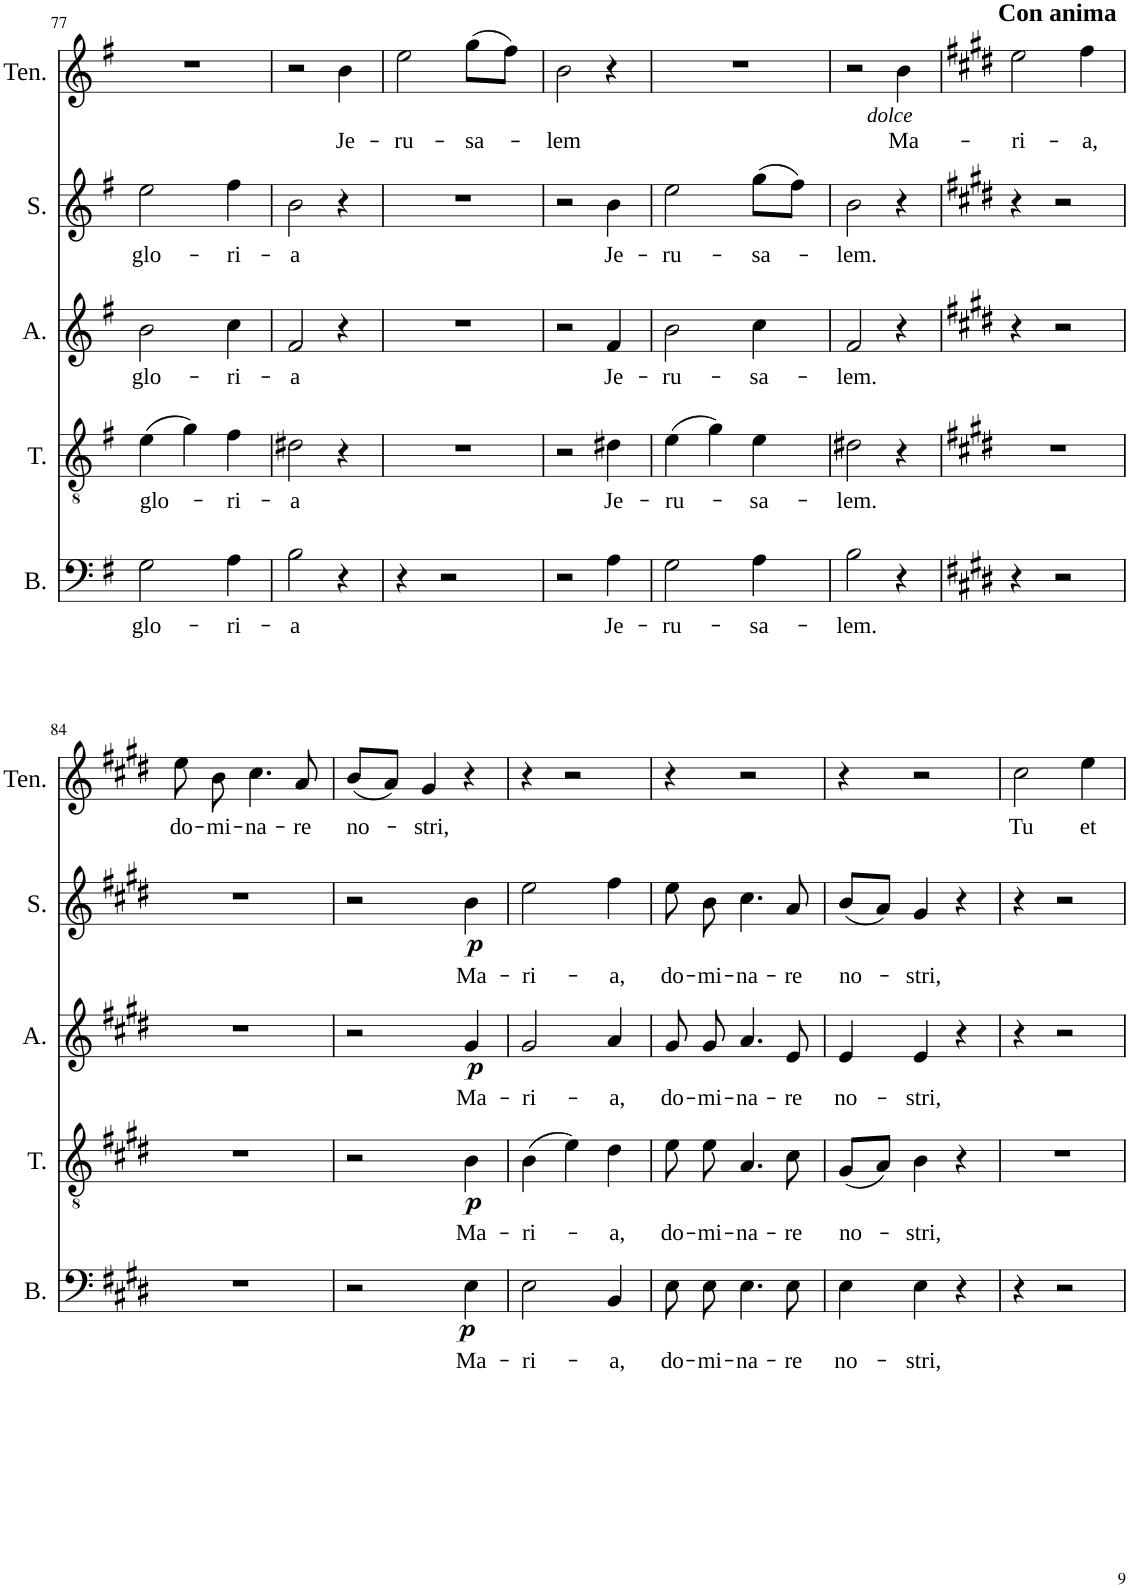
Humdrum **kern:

**kern	**text	**dynam	**kern	**text	**dynam	**kern	**text	**dynam	**kern	**text	**dynam	**kern	**text	**dynam
*part5	*part5	*part5	*part4	*part4	*part4	*part3	*part3	*part3	*part2	*part2	*part2	*part1	*part1	*part1
*staff5	*staff5	*staff5	*staff4	*staff4	*staff4	*staff3	*staff3	*staff3	*staff2	*staff2	*staff2	*staff1	*staff1	*staff1
*I"B.	*	*	*I"T.	*	*	*I"A.	*	*	*I"S.	*	*	*I"Ten.	*	*
*I'B.	*	*	*I'T.	*	*	*I'A.	*	*	*I'S.	*	*	*I'Ten.	*	*
!!LO:PB:g=z
*clefF4	*	*	*clefGv2	*	*	*clefG2	*	*	*clefG2	*	*	*clefG2	*	*
*k[f#]	*	*	*k[f#]	*	*	*k[f#]	*	*	*k[f#]	*	*	*k[f#]	*	*
*M3/4	*	*	*M3/4	*	*	*M3/4	*	*	*M3/4	*	*	*M3/4	*	*
=77	=77	=77	=77	=77	=77	=77	=77	=77	=77	=77	=77	=77	=77	=77
!	!LO:LY:b	!	!	!LO:LY:b	!	!	!LO:LY:b	!	!	!LO:LY:b	!	!	!	!
2G\	glo-	.	(4e\	glo-	.	2b\	glo-	.	2ee\	glo-	.	2.r	.	.
.	.	.	4g\)	.	.	.	.	.	.	.	.	.	.	.
!	!LO:LY:b	!	!	!LO:LY:b	!	!	!LO:LY:b	!	!	!LO:LY:b	!	!	!	!
4A\	-ri-	.	4f#\	-ri-	.	4cc\	-ri-	.	4ff#\	-ri-	.	.	.	.
=78	=78	=78	=78	=78	=78	=78	=78	=78	=78	=78	=78	=78	=78	=78
!	!LO:LY:b	!	!	!LO:LY:b	!	!	!LO:LY:b	!	!	!LO:LY:b	!	!	!	!
2B\	-a	.	2d#X\	-a	.	2f#/	-a	.	2b\	-a	.	2r	.	.
!	!	!	!	!	!	!	!	!	!	!	!	!	!LO:LY:b	!
4r	.	.	4r	.	.	4r	.	.	4r	.	.	4b\	Je-	.
=79	=79	=79	=79	=79	=79	=79	=79	=79	=79	=79	=79	=79	=79	=79
!	!	!	!	!	!	!	!	!	!	!	!	!	!LO:LY:b	!
4r	.	.	2.r	.	.	2.r	.	.	2.r	.	.	2ee\	-ru-	.
2r	.	.	.	.	.	.	.	.	.	.	.	.	.	.
!	!	!	!	!	!	!	!	!	!	!	!	!	!LO:LY:b	!
.	.	.	.	.	.	.	.	.	.	.	.	(8gg\L	-sa-	.
.	.	.	.	.	.	.	.	.	.	.	.	8ff#\J)	.	.
=80	=80	=80	=80	=80	=80	=80	=80	=80	=80	=80	=80	=80	=80	=80
!	!	!	!	!	!	!	!	!	!	!	!	!	!LO:LY:b	!
2r	.	.	2r	.	.	2r	.	.	2r	.	.	2b\	-lem	.
!	!LO:LY:b	!	!	!LO:LY:b	!	!	!LO:LY:b	!	!	!LO:LY:b	!	!	!	!
4A\	Je-	.	4d#X\	Je-	.	4f#/	Je-	.	4b\	Je-	.	4r	.	.
=81	=81	=81	=81	=81	=81	=81	=81	=81	=81	=81	=81	=81	=81	=81
!	!LO:LY:b	!	!	!LO:LY:b	!	!	!LO:LY:b	!	!	!LO:LY:b	!	!	!	!
2G\	-ru-	.	(4e\	-ru-	.	2b\	-ru-	.	2ee\	-ru-	.	2.r	.	.
.	.	.	4g\)	.	.	.	.	.	.	.	.	.	.	.
!	!LO:LY:b	!	!	!LO:LY:b	!	!	!LO:LY:b	!	!	!LO:LY:b	!	!	!	!
4A\	-sa-	.	4e\	-sa-	.	4cc\	-sa-	.	(8gg\L	-sa-	.	.	.	.
.	.	.	.	.	.	.	.	.	8ff#\J)	.	.	.	.	.
=82	=82	=82	=82	=82	=82	=82	=82	=82	=82	=82	=82	=82	=82	=82
!	!LO:LY:b	!	!	!LO:LY:b	!	!	!LO:LY:b	!	!	!LO:LY:b	!	!	!	!
2B\	-lem.	.	2d#X\	-lem.	.	2f#/	-lem.	.	2b\	-lem.	.	2r	.	.
!	!	!	!	!	!	!	!	!	!	!	!	!	!LO:LY:b	!LO:DY:b
4r	.	.	4r	.	.	4r	.	.	4r	.	.	4b\	Ma-	other-dynamics
=83	=83	=83	=83	=83	=83	=83	=83	=83	=83	=83	=83	=83	=83	=83
*k[f#c#g#d#]	*	*	*k[f#c#g#d#]	*	*	*k[f#c#g#d#]	*	*	*k[f#c#g#d#]	*	*	*k[f#c#g#d#]	*	*
!	!	!	!	!	!	!	!	!	!	!	!	!LO:TX:a:B:t=Con anima	!	!
!	!	!	!	!	!	!	!	!	!	!	!	!	!LO:LY:b	!
4r	.	.	2.r	.	.	4r	.	.	4r	.	.	2ee\	-ri-	.
2r	.	.	.	.	.	2r	.	.	2r	.	.	.	.	.
!	!	!	!	!	!	!	!	!	!	!	!	!	!LO:LY:b	!
.	.	.	.	.	.	.	.	.	.	.	.	4ff#\	-a,	.
!!LO:LB:g=z
=84	=84	=84	=84	=84	=84	=84	=84	=84	=84	=84	=84	=84	=84	=84
!	!	!	!	!	!	!	!	!	!	!	!	!	!LO:LY:b	!
2.r	.	.	2.r	.	.	2.r	.	.	2.r	.	.	8ee\	do-	.
!	!	!	!	!	!	!	!	!	!	!	!	!	!LO:LY:b	!
.	.	.	.	.	.	.	.	.	.	.	.	8b\	-mi-	.
!	!	!	!	!	!	!	!	!	!	!	!	!	!LO:LY:b	!
.	.	.	.	.	.	.	.	.	.	.	.	4.cc#\	-na-	.
!	!	!	!	!	!	!	!	!	!	!	!	!	!LO:LY:b	!
.	.	.	.	.	.	.	.	.	.	.	.	8a/	-re	.
=85	=85	=85	=85	=85	=85	=85	=85	=85	=85	=85	=85	=85	=85	=85
!	!	!	!	!	!	!	!	!	!	!	!	!	!LO:LY:b	!
2r	.	.	2r	.	.	2r	.	.	2r	.	.	(8b/L	no-	.
.	.	.	.	.	.	.	.	.	.	.	.	8a/J)	.	.
!	!	!	!	!	!	!	!	!	!	!	!	!	!LO:LY:b	!
.	.	.	.	.	.	.	.	.	.	.	.	4g#/	-stri,	.
!	!LO:LY:b	!LO:DY:b	!	!LO:LY:b	!LO:DY:b	!	!LO:LY:b	!LO:DY:b	!	!LO:LY:b	!LO:DY:b	!	!	!
4E\	Ma-	p	4B\	Ma-	p	4g#/	Ma-	p	4b\	Ma-	p	4r	.	.
=86	=86	=86	=86	=86	=86	=86	=86	=86	=86	=86	=86	=86	=86	=86
!	!LO:LY:b	!	!	!LO:LY:b	!	!	!LO:LY:b	!	!	!LO:LY:b	!	!	!	!
2E\	-ri-	.	(4B\	-ri-	.	2g#/	-ri-	.	2ee\	-ri-	.	4r	.	.
.	.	.	4e\)	.	.	.	.	.	.	.	.	2r	.	.
!	!LO:LY:b	!	!	!LO:LY:b	!	!	!LO:LY:b	!	!	!LO:LY:b	!	!	!	!
4BB/	-a,	.	4d#\	-a,	.	4a/	-a,	.	4ff#\	-a,	.	.	.	.
=87	=87	=87	=87	=87	=87	=87	=87	=87	=87	=87	=87	=87	=87	=87
!	!LO:LY:b	!	!	!LO:LY:b	!	!	!LO:LY:b	!	!	!LO:LY:b	!	!	!	!
8E\L	do-	.	8e\	do-	.	8g#/L	do-	.	8ee\	do-	.	4r	.	.
!	!LO:LY:b	!	!	!LO:LY:b	!	!	!LO:LY:b	!	!	!LO:LY:b	!	!	!	!
8E\J	-mi-	.	8e\	-mi-	.	8g#/J	-mi-	.	8b\	-mi-	.	.	.	.
!	!LO:LY:b	!	!	!LO:LY:b	!	!	!LO:LY:b	!	!	!LO:LY:b	!	!	!	!
4.E\	-na-	.	4.A/	-na-	.	4.a/	-na-	.	4.cc#\	-na-	.	2r	.	.
!	!LO:LY:b	!	!	!LO:LY:b	!	!	!LO:LY:b	!	!	!LO:LY:b	!	!	!	!
8E\	-re	.	8c#\	-re	.	8e/	-re	.	8a/	-re	.	.	.	.
=88	=88	=88	=88	=88	=88	=88	=88	=88	=88	=88	=88	=88	=88	=88
!	!LO:LY:b	!	!	!LO:LY:b	!	!	!LO:LY:b	!	!	!LO:LY:b	!	!	!	!
4E\	no-	.	(8G#/L	no-	.	4e/	no-	.	(8b/L	no-	.	4r	.	.
.	.	.	8A/J)	.	.	.	.	.	8a/J)	.	.	.	.	.
!	!LO:LY:b	!	!	!LO:LY:b	!	!	!LO:LY:b	!	!	!LO:LY:b	!	!	!	!
4E\	-stri,	.	4B\	-stri,	.	4e/	-stri,	.	4g#/	-stri,	.	2r	.	.
4r	.	.	4r	.	.	4r	.	.	4r	.	.	.	.	.
=89	=89	=89	=89	=89	=89	=89	=89	=89	=89	=89	=89	=89	=89	=89
!	!	!	!	!	!	!	!	!	!	!	!	!	!LO:LY:b	!
4r	.	.	2.r	.	.	4r	.	.	4r	.	.	2cc#\	Tu	.
2r	.	.	.	.	.	2r	.	.	2r	.	.	.	.	.
!	!	!	!	!	!	!	!	!	!	!	!	!	!LO:LY:b	!
.	.	.	.	.	.	.	.	.	.	.	.	4ee\	et	.
=	=	=	=	=	=	=	=	=	=	=	=	=	=	=
*-	*-	*-	*-	*-	*-	*-	*-	*-	*-	*-	*-	*-	*-	*-
